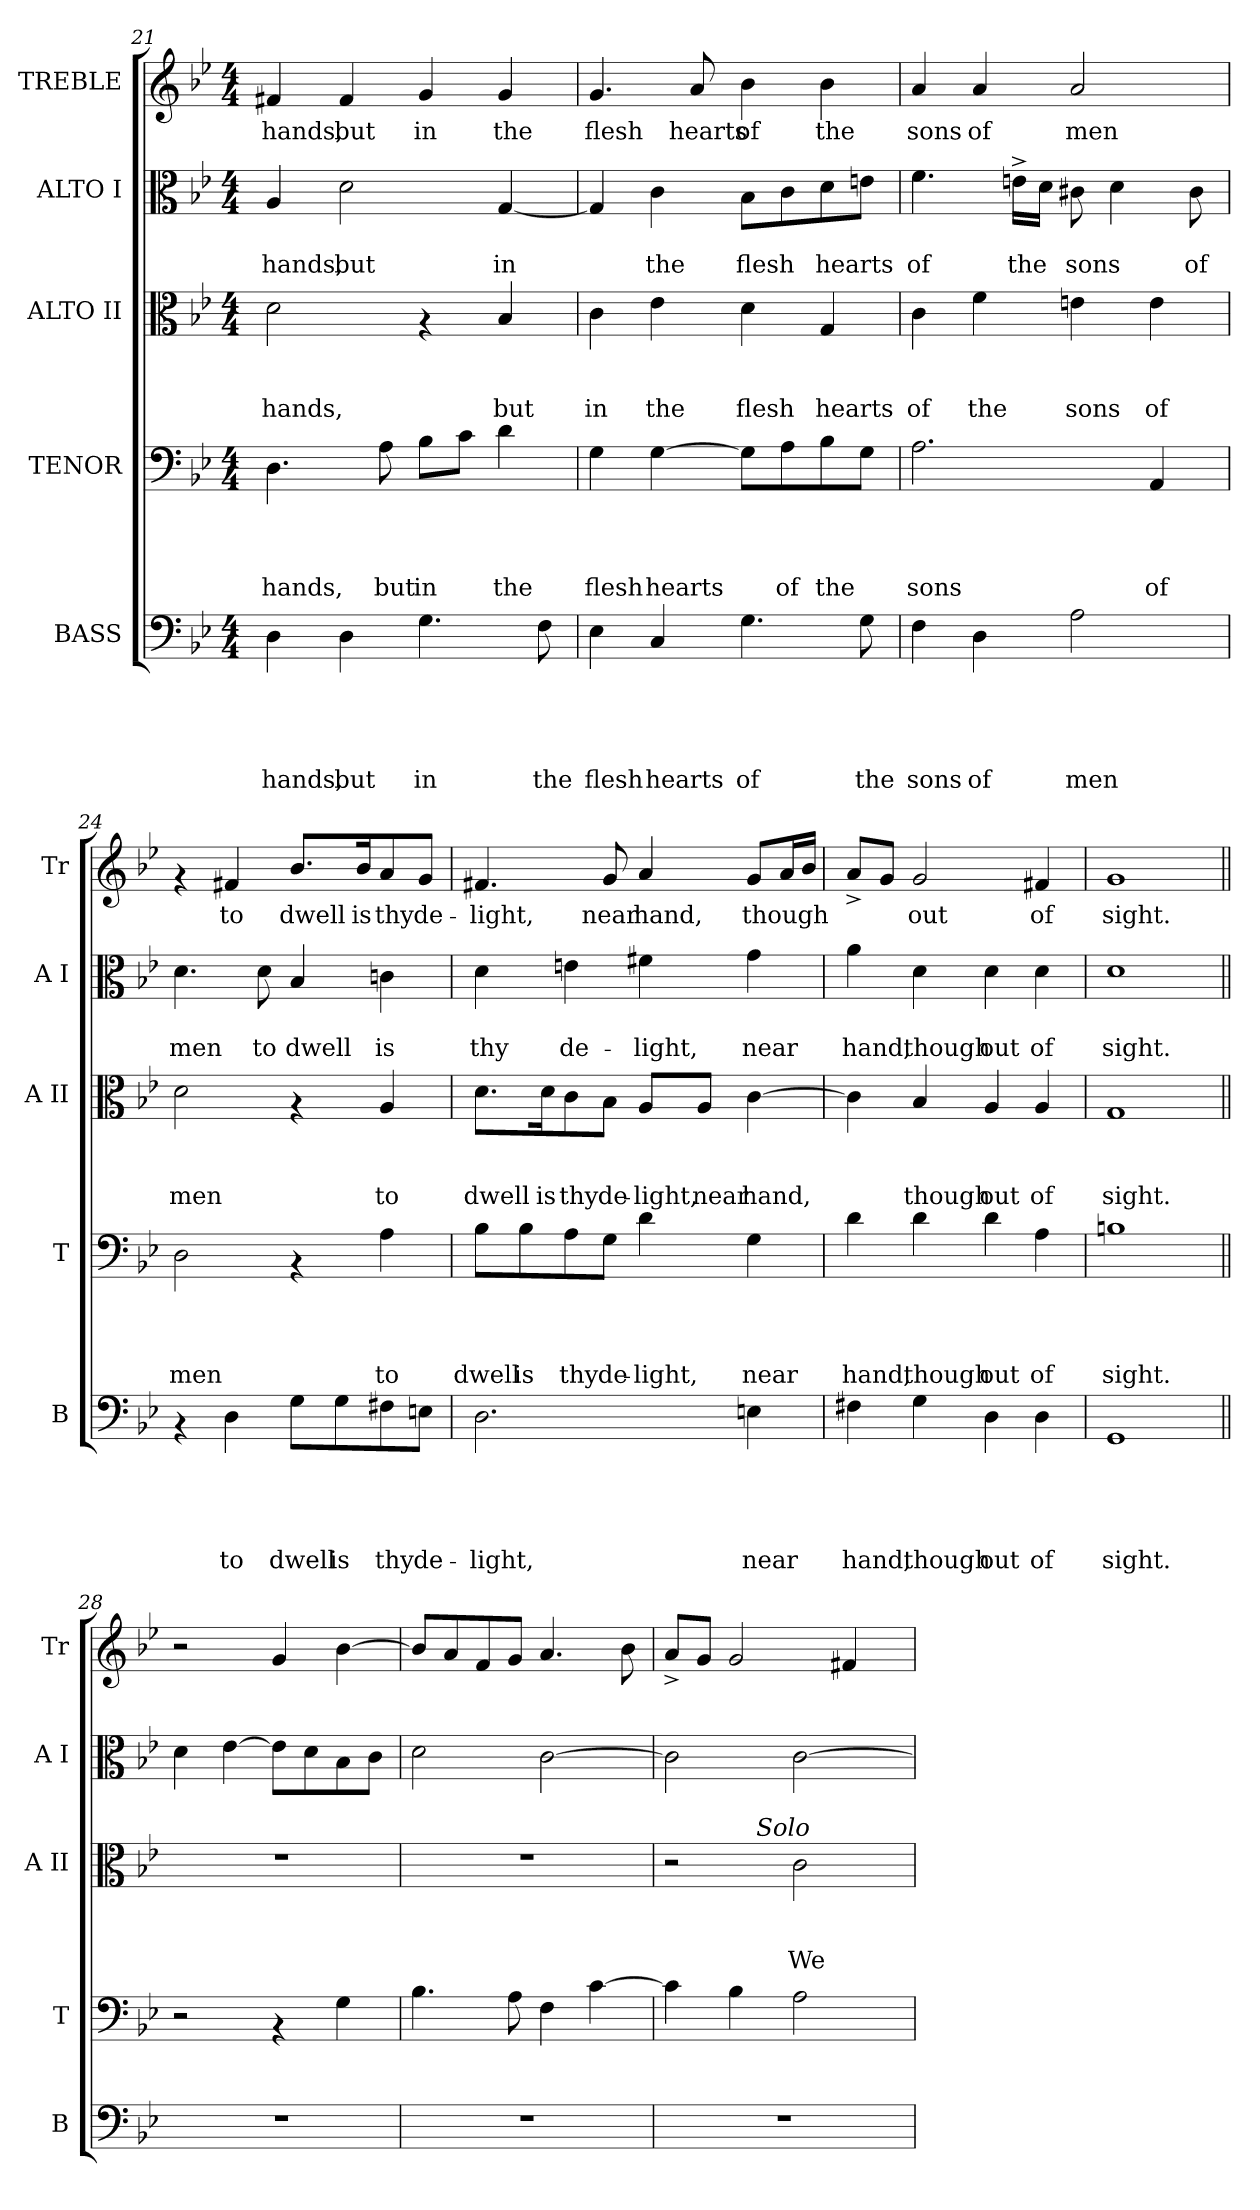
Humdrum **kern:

**kern	**text	**text	**text	**text	**text	**kern	**text	**text	**text	**text	**kern	**text	**text	**text	**kern	**text	**text	**kern	**text
*part5	*part5	*part5	*part5	*part5	*part5	*part4	*part4	*part4	*part4	*part4	*part3	*part3	*part3	*part3	*part2	*part2	*part2	*part1	*part1
*staff5	*staff5	*staff5	*staff5	*staff5	*staff5	*staff4	*staff4	*staff4	*staff4	*staff4	*staff3	*staff3	*staff3	*staff3	*staff2	*staff2	*staff2	*staff1	*staff1
*I"BASS	*	*	*	*	*	*I"TENOR	*	*	*	*	*I"ALTO II	*	*	*	*I"ALTO I	*	*	*I"TREBLE	*
*I'B	*	*	*	*	*	*I'T	*	*	*	*	*I'A II	*	*	*	*I'A I	*	*	*I'Tr	*
*clefF4	*	*	*	*	*	*clefF4	*	*	*	*	*clefC3	*	*	*	*clefC3	*	*	*clefG2	*
*k[b-e-]	*	*	*	*	*	*k[b-e-]	*	*	*	*	*k[b-e-]	*	*	*	*k[b-e-]	*	*	*k[b-e-]	*
*B-:	*	*	*	*	*	*B-:	*	*	*	*	*B-:	*	*	*	*B-:	*	*	*B-:	*
*M4/4	*	*	*	*	*	*M4/4	*	*	*	*	*M4/4	*	*	*	*M4/4	*	*	*M4/4	*
=21	=21	=21	=21	=21	=21	=21	=21	=21	=21	=21	=21	=21	=21	=21	=21	=21	=21	=21	=21
!	!	!	!	!	!LO:LY:b	!	!	!	!	!LO:LY:b	!	!	!	!LO:LY:b	!	!	!LO:LY:b	!	!LO:LY:b
4D\	.	.	.	.	hands,	4.D\	.	.	.	hands,	2d\	.	.	hands,	4A/	.	hands,	4f#X/	hands,
!	!	!	!	!	!LO:LY:b	!	!	!	!	!	!	!	!	!	!	!	!LO:LY:b	!	!LO:LY:b
4D\	.	.	.	.	but	.	.	.	.	.	.	.	.	.	2d\	.	but	4f#/	but
!	!	!	!	!	!	!	!	!	!	!LO:LY:b	!	!	!	!	!	!	!	!	!
.	.	.	.	.	.	8A\	.	.	.	but	.	.	.	.	.	.	.	.	.
!	!	!	!	!	!LO:LY:b	!	!	!	!	!LO:LY:b	!	!	!	!	!	!	!	!	!LO:LY:b
4.G\	.	.	.	.	in	8B-\L	.	.	.	in	4rG	.	.	.	.	.	.	4g/	in
.	.	.	.	.	.	8c\J	.	.	.	.	.	.	.	.	.	.	.	.	.
!	!	!	!	!	!	!	!	!	!	!LO:LY:b	!	!	!	!LO:LY:b	!	!	!LO:LY:b	!	!LO:LY:b
.	.	.	.	.	.	4d\	.	.	.	the	4B-/	.	.	but	[<4G/	.	in	4g/	the
!	!	!	!	!	!LO:LY:b	!	!	!	!	!	!	!	!	!	!	!	!	!	!
8F\	.	.	.	.	the	.	.	.	.	.	.	.	.	.	.	.	.	.	.
=22	=22	=22	=22	=22	=22	=22	=22	=22	=22	=22	=22	=22	=22	=22	=22	=22	=22	=22	=22
!	!	!	!	!	!LO:LY:b	!	!	!	!	!LO:LY:b	!	!	!	!LO:LY:b	!	!	!	!	!LO:LY:b
4E-\	.	.	.	.	flesh	4G\	.	.	.	flesh	4c\	.	.	in	4G/]	.	.	4.g/	flesh
!	!	!	!	!	!LO:LY:b	!	!	!	!	!LO:LY:b	!	!	!	!LO:LY:b	!	!	!LO:LY:b	!	!
4C/	.	.	.	.	hearts	[>4G\	.	.	.	hearts	4e-\	.	.	the	4c\	.	the	.	.
!	!	!	!	!	!	!	!	!	!	!	!	!	!	!	!	!	!	!	!LO:LY:b
.	.	.	.	.	.	.	.	.	.	.	.	.	.	.	.	.	.	8a/	hearts
!	!	!	!	!	!LO:LY:b	!	!	!	!	!	!	!	!	!LO:LY:b	!	!	!LO:LY:b	!	!LO:LY:b
4.G\	.	.	.	.	of	8G\L]	.	.	.	.	4d\	.	.	flesh	8B-\L	.	flesh	4b-\	of
!	!	!	!	!	!	!	!	!	!	!LO:LY:b	!	!	!	!	!	!	!	!	!
.	.	.	.	.	.	8A\	.	.	.	of	.	.	.	.	8c\	.	.	.	.
!	!	!	!	!	!	!	!	!	!	!LO:LY:b	!	!	!	!LO:LY:b	!	!	!LO:LY:b	!	!LO:LY:b
.	.	.	.	.	.	8B-\	.	.	.	the	4G/	.	.	hearts	8d\	.	hearts	4b-\	the
!	!	!	!	!	!LO:LY:b	!	!	!	!	!	!	!	!	!	!	!	!	!	!
8G\	.	.	.	.	the	8G\J	.	.	.	.	.	.	.	.	8en\J	.	.	.	.
=23	=23	=23	=23	=23	=23	=23	=23	=23	=23	=23	=23	=23	=23	=23	=23	=23	=23	=23	=23
!	!	!	!	!	!LO:LY:b	!	!	!	!	!LO:LY:b	!	!	!	!LO:LY:b	!	!	!LO:LY:b	!	!LO:LY:b
4F\	.	.	.	.	sons	2.A\	.	.	.	sons	4c\	.	.	of	4.f\	.	of	4a/	sons
!	!	!	!	!	!LO:LY:b	!	!	!	!	!	!	!	!	!LO:LY:b	!	!	!	!	!LO:LY:b
4D\	.	.	.	.	of	.	.	.	.	.	4f\	.	.	the	.	.	.	4a/	of
!	!	!	!	!	!	!	!	!	!	!	!	!	!	!	!	!	!LO:LY:b	!	!
.	.	.	.	.	.	.	.	.	.	.	.	.	.	.	16en^>\LL	.	the	.	.
.	.	.	.	.	.	.	.	.	.	.	.	.	.	.	16d\JJ	.	.	.	.
!	!	!	!	!	!LO:LY:b	!	!	!	!	!	!	!	!	!LO:LY:b	!	!	!LO:LY:b	!	!LO:LY:b
2A\	.	.	.	.	men	.	.	.	.	.	4en\	.	.	sons	8c#X\	.	sons	2a/	men
.	.	.	.	.	.	.	.	.	.	.	.	.	.	.	4d\	.	.	.	.
!	!	!	!	!	!	!	!	!	!	!LO:LY:b	!	!	!	!LO:LY:b	!	!	!	!	!
.	.	.	.	.	.	4AA/	.	.	.	of	4e\	.	.	of	.	.	.	.	.
!	!	!	!	!	!	!	!	!	!	!	!	!	!	!	!	!	!LO:LY:b	!	!
.	.	.	.	.	.	.	.	.	.	.	.	.	.	.	8c#\	.	of	.	.
=24	=24	=24	=24	=24	=24	=24	=24	=24	=24	=24	=24	=24	=24	=24	=24	=24	=24	=24	=24
!	!	!	!	!	!	!	!	!	!	!LO:LY:b	!	!	!	!LO:LY:b	!	!	!LO:LY:b	!	!
4rAA	.	.	.	.	.	2D\	.	.	.	men	2d\	.	.	men	4.d\	.	men	4rf	.
!	!	!	!	!	!LO:LY:b	!	!	!	!	!	!	!	!	!	!	!	!	!	!LO:LY:b
4D\	.	.	.	.	to	.	.	.	.	.	.	.	.	.	.	.	.	4f#X/	to
!	!	!	!	!	!	!	!	!	!	!	!	!	!	!	!	!	!LO:LY:b	!	!
.	.	.	.	.	.	.	.	.	.	.	.	.	.	.	8d\	.	to	.	.
!	!	!	!	!	!LO:LY:b	!	!	!	!	!	!	!	!	!	!	!	!LO:LY:b	!	!LO:LY:b
8G\L	.	.	.	.	dwell	4rAA	.	.	.	.	4rG	.	.	.	4B-/	.	dwell	8.b-/L	dwell
!	!	!	!	!	!LO:LY:b	!	!	!	!	!	!	!	!	!	!	!	!	!	!
8G\	.	.	.	.	is	.	.	.	.	.	.	.	.	.	.	.	.	.	.
!	!	!	!	!	!	!	!	!	!	!	!	!	!	!	!	!	!	!	!LO:LY:b
.	.	.	.	.	.	.	.	.	.	.	.	.	.	.	.	.	.	16b-/k	is
!	!	!	!	!	!LO:LY:b	!	!	!	!	!LO:LY:b	!	!	!	!LO:LY:b	!	!	!LO:LY:b	!	!LO:LY:b
8F#X\	.	.	.	.	thy	4A\	.	.	.	to	4A/	.	.	to	4cn\	.	is	8a/	thy
!	!	!	!	!	!LO:LY:b	!	!	!	!	!	!	!	!	!	!	!	!	!	!LO:LY:b
8En\J	.	.	.	.	de-	.	.	.	.	.	.	.	.	.	.	.	.	8g/J	de-
!!LO:LB:g=z
=25	=25	=25	=25	=25	=25	=25	=25	=25	=25	=25	=25	=25	=25	=25	=25	=25	=25	=25	=25
!	!	!	!	!	!LO:LY:b	!	!	!	!	!LO:LY:b	!	!	!	!LO:LY:b	!	!	!LO:LY:b	!	!LO:LY:b
2.D\	.	.	.	.	-light,	8B-\L	.	.	.	dwell	8.d\L	.	.	dwell	4d\	.	thy	4.f#X/	-light,
!	!	!	!	!	!	!	!	!	!	!LO:LY:b	!	!	!	!	!	!	!	!	!
.	.	.	.	.	.	8B-\	.	.	.	is	.	.	.	.	.	.	.	.	.
!	!	!	!	!	!	!	!	!	!	!	!	!	!	!LO:LY:b	!	!	!	!	!
.	.	.	.	.	.	.	.	.	.	.	16d\k	.	.	is	.	.	.	.	.
!	!	!	!	!	!	!	!	!	!	!LO:LY:b	!	!	!	!LO:LY:b	!	!	!LO:LY:b	!	!
.	.	.	.	.	.	8A\	.	.	.	thy	8c\	.	.	thy	4en\	.	de-	.	.
!	!	!	!	!	!	!	!	!	!	!LO:LY:b	!	!	!	!LO:LY:b	!	!	!	!	!LO:LY:b
.	.	.	.	.	.	8G\J	.	.	.	de-	8B-\J	.	.	de-	.	.	.	8g/	near
!	!	!	!	!	!	!	!	!	!	!LO:LY:b	!	!	!	!LO:LY:b	!	!	!LO:LY:b	!	!LO:LY:b
.	.	.	.	.	.	4d\	.	.	.	-light,	8A/L	.	.	-light,	4f#X\	.	-light,	4a/	hand,
!	!	!	!	!	!	!	!	!	!	!	!	!	!	!LO:LY:b	!	!	!	!	!
.	.	.	.	.	.	.	.	.	.	.	8A/J	.	.	near	.	.	.	.	.
!	!	!	!	!	!LO:LY:b	!	!	!	!	!LO:LY:b	!	!	!	!LO:LY:b	!	!	!LO:LY:b	!	!LO:LY:b
4En\	.	.	.	.	near	4G\	.	.	.	near	[>4c\	.	.	hand,	4g\	.	near	8g/L	though
.	.	.	.	.	.	.	.	.	.	.	.	.	.	.	.	.	.	16a/L	.
.	.	.	.	.	.	.	.	.	.	.	.	.	.	.	.	.	.	16b-/JJ	.
=26	=26	=26	=26	=26	=26	=26	=26	=26	=26	=26	=26	=26	=26	=26	=26	=26	=26	=26	=26
!	!	!	!	!	!LO:LY:b	!	!	!	!	!LO:LY:b	!	!	!	!	!	!	!LO:LY:b	!	!
4F#X\	.	.	.	.	hand,	4d\	.	.	.	hand,	4c\]	.	.	.	4a\	.	hand,	8a^</L	.
.	.	.	.	.	.	.	.	.	.	.	.	.	.	.	.	.	.	8g/J	.
!	!	!	!	!	!LO:LY:b	!	!	!	!	!LO:LY:b	!	!	!	!LO:LY:b	!	!	!LO:LY:b	!	!LO:LY:b
4G\	.	.	.	.	though	4d\	.	.	.	though	4B-/	.	.	though	4d\	.	though	2g/	out
!	!	!	!	!	!LO:LY:b	!	!	!	!	!LO:LY:b	!	!	!	!LO:LY:b	!	!	!LO:LY:b	!	!
4D\	.	.	.	.	out	4d\	.	.	.	out	4A/	.	.	out	4d\	.	out	.	.
!	!	!	!	!	!LO:LY:b	!	!	!	!	!LO:LY:b	!	!	!	!LO:LY:b	!	!	!LO:LY:b	!	!LO:LY:b
4D\	.	.	.	.	of	4A\	.	.	.	of	4A/	.	.	of	4d\	.	of	4f#X/	of
=27	=27	=27	=27	=27	=27	=27	=27	=27	=27	=27	=27	=27	=27	=27	=27	=27	=27	=27	=27
!	!	!	!	!	!LO:LY:b	!	!	!	!	!LO:LY:b	!	!	!	!LO:LY:b	!	!	!LO:LY:b	!	!LO:LY:b
1GG	.	.	.	.	sight.	1Bn	.	.	.	sight.	1G	.	.	sight.	1d	.	sight.	1g	sight.
=28||	=28||	=28||	=28||	=28||	=28||	=28||	=28||	=28||	=28||	=28||	=28||	=28||	=28||	=28||	=28||	=28||	=28||	=28||	=28||
1r	.	.	.	.	.	2r	.	.	.	.	1r	.	.	.	4d\	.	.	2r	.
.	.	.	.	.	.	.	.	.	.	.	.	.	.	.	[>4e-\	.	.	.	.
.	.	.	.	.	.	4rAA	.	.	.	.	.	.	.	.	8e-\L]	.	.	4g/	.
.	.	.	.	.	.	.	.	.	.	.	.	.	.	.	8d\	.	.	.	.
.	.	.	.	.	.	4G\	.	.	.	.	.	.	.	.	8B-\	.	.	[>4b-\	.
.	.	.	.	.	.	.	.	.	.	.	.	.	.	.	8c\J	.	.	.	.
=29	=29	=29	=29	=29	=29	=29	=29	=29	=29	=29	=29	=29	=29	=29	=29	=29	=29	=29	=29
1r	.	.	.	.	.	4.B-\	.	.	.	.	1r	.	.	.	2d\	.	.	8b-/L]	.
.	.	.	.	.	.	.	.	.	.	.	.	.	.	.	.	.	.	8a/	.
.	.	.	.	.	.	.	.	.	.	.	.	.	.	.	.	.	.	8f/	.
.	.	.	.	.	.	8A\	.	.	.	.	.	.	.	.	.	.	.	8g/J	.
.	.	.	.	.	.	4F\	.	.	.	.	.	.	.	.	[>2c\	.	.	4.a/	.
.	.	.	.	.	.	[>4c\	.	.	.	.	.	.	.	.	.	.	.	.	.
.	.	.	.	.	.	.	.	.	.	.	.	.	.	.	.	.	.	8b-\	.
=30	=30	=30	=30	=30	=30	=30	=30	=30	=30	=30	=30	=30	=30	=30	=30	=30	=30	=30	=30
*	*	*	*	*	*	*	*	*	*	*	*^	*	*	*	*	*	*	*	*
1r	.	.	.	.	.	4c\]	.	.	.	.	2r	4ryy	.	.	.	2c\]	.	.	8a^</L	.
.	.	.	.	.	.	.	.	.	.	.	.	.	.	.	.	.	.	.	8g/J	.
.	.	.	.	.	.	4B-\	.	.	.	.	.	16.ryy	.	.	.	.	.	.	2g/	.
!	!	!	!	!	!	!	!	!	!	!	!	!LO:TX:a:i:t=Solo	!	!	!	!	!	!	!	!
.	.	.	.	.	.	.	.	.	.	.	.	2ryy	.	.	.	.	.	.	.	.
!	!	!	!	!	!	!	!	!	!	!	!	!	!	!	!LO:LY:b	!	!	!	!	!
.	.	.	.	.	.	2A\	.	.	.	.	2c\	.	.	.	We	[>2c\	.	.	.	.
.	.	.	.	.	.	.	.	.	.	.	.	.	.	.	.	.	.	.	4f#X/	.
.	.	.	.	.	.	.	.	.	.	.	.	8ryy	.	.	.	.	.	.	.	.
.	.	.	.	.	.	.	.	.	.	.	.	32ryy	.	.	.	.	.	.	.	.
*	*	*	*	*	*	*	*	*	*	*	*v	*v	*	*	*	*	*	*	*	*
=	=	=	=	=	=	=	=	=	=	=	=	=	=	=	=	=	=	=	=
*-	*-	*-	*-	*-	*-	*-	*-	*-	*-	*-	*-	*-	*-	*-	*-	*-	*-	*-	*-
